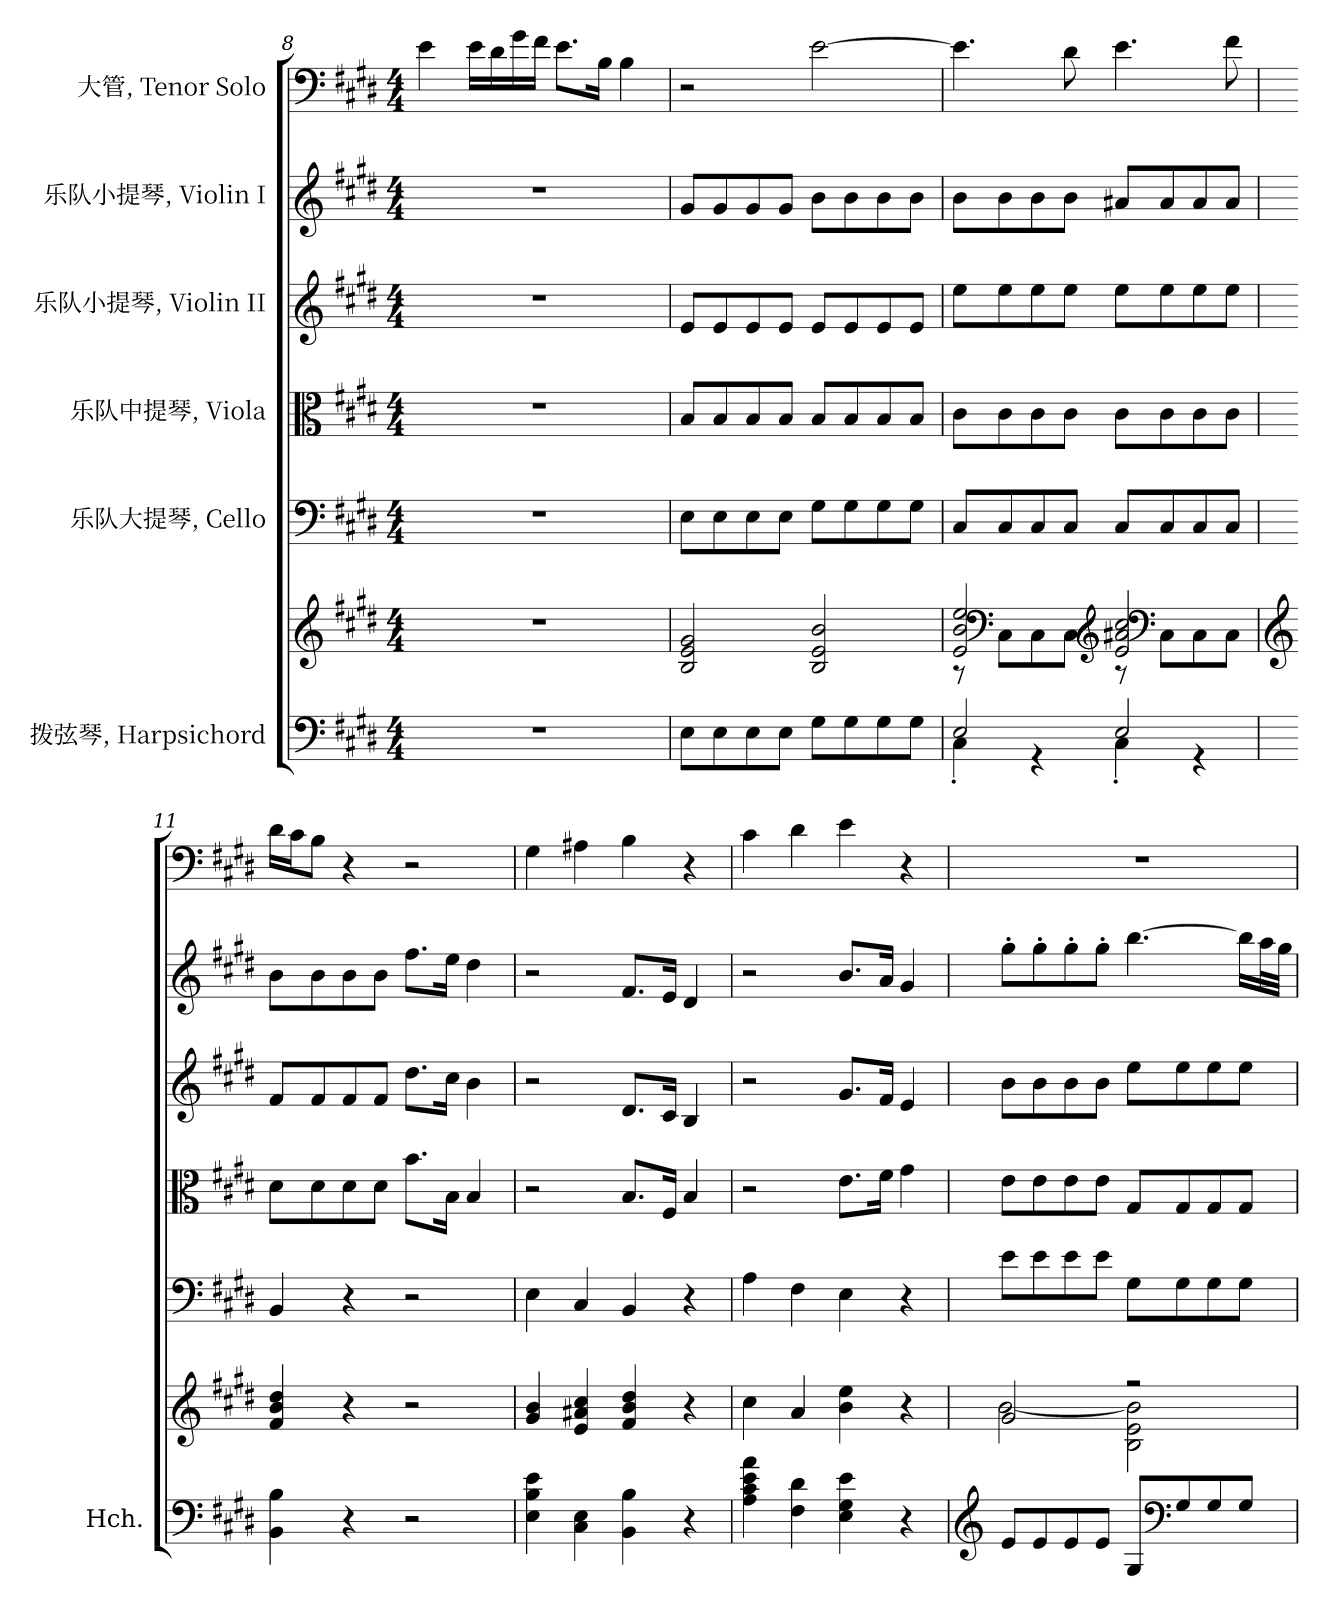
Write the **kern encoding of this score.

**kern	**kern	**kern	**kern	**kern	**kern	**kern
*part6	*part6	*part5	*part4	*part3	*part2	*part1
*staff7	*staff6	*staff5	*staff4	*staff3	*staff2	*staff1
*I"拨弦琴, Harpsichord	*	*I"乐队大提琴, Cello	*I"乐队中提琴, Viola	*I"乐队小提琴, Violin II	*I"乐队小提琴, Violin I	*I"大管, Tenor Solo
*I'Hch.	*	*	*	*	*	*
*clefF4	*clefG2	*clefF4	*clefC3	*clefG2	*clefG2	*clefF4
*k[f#c#g#d#]	*k[f#c#g#d#]	*k[f#c#g#d#]	*k[f#c#g#d#]	*k[f#c#g#d#]	*k[f#c#g#d#]	*k[f#c#g#d#]
*M4/4	*M4/4	*M4/4	*M4/4	*M4/4	*M4/4	*M4/4
*MM25	*MM25	*MM25	*MM25	*MM25	*MM25	*MM25
=8	=8	=8	=8	=8	=8	=8
1r	1r	1r	1r	1r	1r	4e\
.	.	.	.	.	.	16e\LL
.	.	.	.	.	.	16d#\
.	.	.	.	.	.	16g#\
.	.	.	.	.	.	16f#\JJ
.	.	.	.	.	.	8.e\L
.	.	.	.	.	.	16B\Jk
.	.	.	.	.	.	4B\
=9	=9	=9	=9	=9	=9	=9
8E\L	2B/ 2e/ 2g#/	8E\L	8B/L	8e/L	8g#/L	2r
8E\	.	8E\	8B/	8e/	8g#/	.
8E\	.	8E\	8B/	8e/	8g#/	.
8E\J	.	8E\J	8B/J	8e/J	8g#/J	.
8G#\L	2B/ 2e/ 2b/	8G#\L	8B/L	8e/L	8b\L	[2e\
8G#\	.	8G#\	8B/	8e/	8b\	.
8G#\	.	8G#\	8B/	8e/	8b\	.
8G#\J	.	8G#\J	8B/J	8e/J	8b\J	.
!!LO:PB:g=z
=10	=10	=10	=10	=10	=10	=10
*^	*^	*	*	*	*	*
2E/	4C#'\	2e/ 2b/ 2ee/	8r	8C#/L	8c#\L	8ee\L	8b\L	4.e\]
*	*	*clefF4	*	*	*	*	*	*
.	.	.	8C#\L	8C#/	8c#\	8ee\	8b\	.
.	4r	.	8C#\	8C#/	8c#\	8ee\	8b\	.
.	.	.	8C#\J	8C#/J	8c#\J	8ee\J	8b\J	8d#\
*	*	*clefG2	*	*	*	*	*	*
2E/	4C#'\	2e/ 2a#X/ 2cc#/	8r	8C#/L	8c#\L	8ee\L	8a#X/L	4.e\
*	*	*clefF4	*	*	*	*	*	*
.	.	.	8C#\L	8C#/	8c#\	8ee\	8a#/	.
.	4r	.	8C#\	8C#/	8c#\	8ee\	8a#/	.
.	.	.	8C#\J	8C#/J	8c#\J	8ee\J	8a#/J	8f#\
*v	*v	*	*	*	*	*	*	*
*	*v	*v	*	*	*	*	*
=11	=11	=11	=11	=11	=11	=11
*	*clefG2	*	*	*	*	*
4BB\ 4B\	4f#/ 4b/ 4dd#/	4BB/	8d#\L	8f#/L	8b\L	16d#\LL
.	.	.	.	.	.	16c#\J
.	.	.	8d#\	8f#/	8b\	8B\J
4r	4r	4r	8d#\	8f#/	8b\	4r
.	.	.	8d#\J	8f#/J	8b\J	.
2r	2r	2r	8.b\L	8.dd#\L	8.ff#\L	2r
.	.	.	16B\Jk	16cc#\Jk	16ee\Jk	.
.	.	.	4B/	4b\	4dd#\	.
=12	=12	=12	=12	=12	=12	=12
4E\ 4B\ 4e\	4g#/ 4b/	4E\	2r	2r	2r	4G#\
4C#\ 4E\	4e/ 4a#X/ 4cc#/	4C#/	.	.	.	4A#X\
4BB\ 4B\	4f#/ 4b/ 4dd#/	4BB/	8.B/L	8.d#/L	8.f#/L	4B\
.	.	.	16F#/Jk	16c#/Jk	16e/Jk	.
4r	4r	4r	4B/	4B/	4d#/	4r
=13	=13	=13	=13	=13	=13	=13
4A\ 4c#\ 4e\ 4a\	4cc#\	4A\	2r	2r	2r	4c#\
4F#\ 4d#\	4a/	4F#\	.	.	.	4d#\
4E\ 4G#\ 4e\	4b\ 4ee\	4E\	8.e\L	8.g#/L	8.b/L	4e\
.	.	.	16f#\Jk	16f#/Jk	16a/Jk	.
4r	4r	4r	4g#\	4e/	4g#/	4r
!!LO:PB:g=z
=14	=14	=14	=14	=14	=14	=14
*clefG2	*	*	*	*	*	*
*	*^	*	*	*	*	*
8e/L	2g#/	[2b\	8e\L	8e\L	8b\L	8gg#'\L	1r
8e/	.	.	8e\	8e\	8b\	8gg#'\	.
8e/	.	.	8e\	8e\	8b\	8gg#'\	.
8e/J	.	.	8e\J	8e\J	8b\J	8gg#'\J	.
8G#/L	2r	2B\ 2e\ 2b\]	8G#\L	8G#/L	8ee\L	[4.bb\	.
*clefF4	*	*	*	*	*	*	*
8G#/	.	.	8G#\	8G#/	8ee\	.	.
8G#/	.	.	8G#\	8G#/	8ee\	.	.
8G#/J	.	.	8G#\J	8G#/J	8ee\J	16bb\LL]	.
.	.	.	.	.	.	32aa\L	.
.	.	.	.	.	.	32gg#\JJJ	.
*	*v	*v	*	*	*	*	*
=	=	=	=	=	=	=
*-	*-	*-	*-	*-	*-	*-
